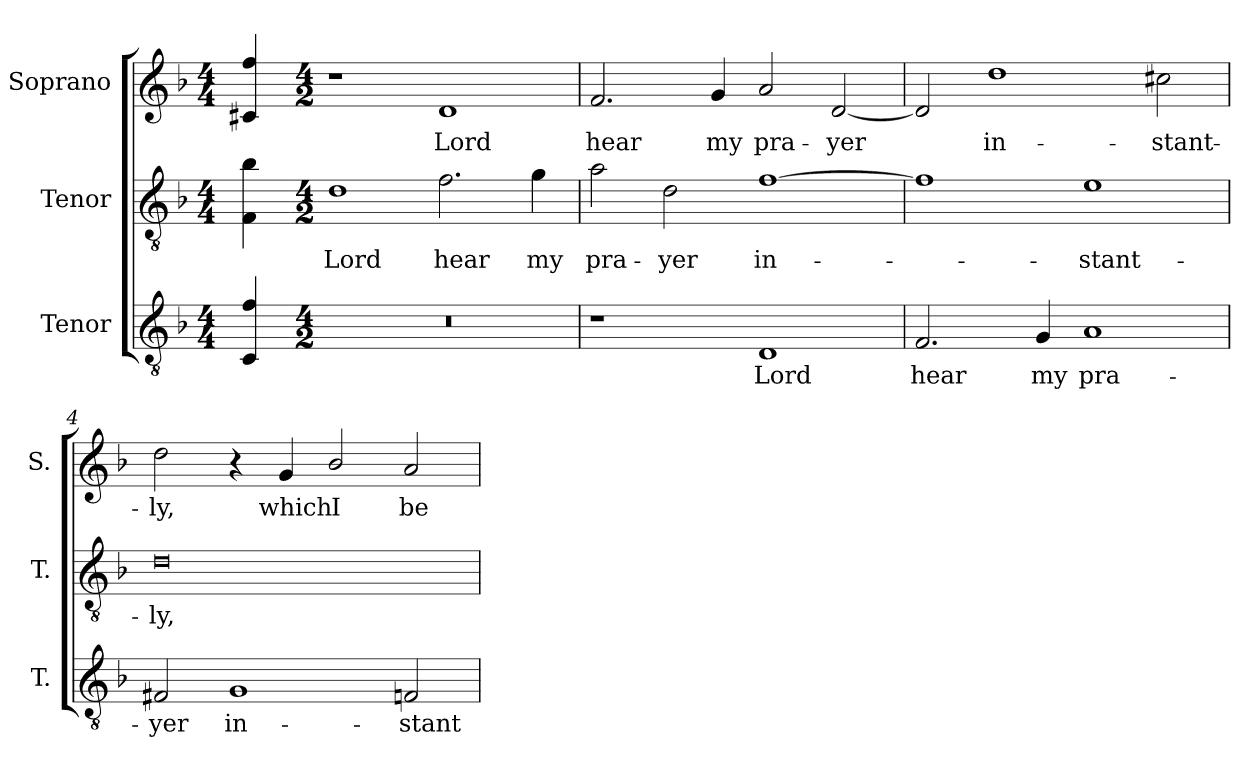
**kern	**text	**kern	**text	**kern	**text
*part3	*part3	*part2	*part2	*part1	*part1
*staff3	*staff3	*staff2	*staff2	*staff1	*staff1
*I"Tenor	*	*I"Tenor	*	*I"Soprano	*
*I'T.	*	*I'T.	*	*I'S.	*
!!LO:PB:g=z
*clefGv2	*	*clefGv2	*	*clefG2	*
*ITrd7c12	*	*ITrd7c12	*	*	*
*k[b-]	*	*k[b-]	*	*k[b-]	*
*F:	*	*F:	*	*F:	*
*M4/4	*	*M4/4	*	*M4/4	*
=	=	=	=	=	=
4CCi/ 4Fi	.	4FFi\ 4B-i	.	4c#Xi/ 4ffi	.
=1-	=1-	=1-	=1-	=1-	=1-
*M4/2	*	*M4/2	*	*M4/2	*
!LO:N:vis=1	!	!	!	!	!
!	!	!	!LO:LY:b:color=#000000	!	!
0r	.	1Di	Lord	1r	.
!	!	!	!LO:LY:b:color=#000000	!	!
!	!	!	!	!	!LO:LY:b:color=#000000
.	.	2.Fi\	hear	1di	Lord
!	!	!	!LO:LY:b:color=#000000	!	!
.	.	4Gi\	my	.	.
=2	=2	=2	=2	=2	=2
!	!	!	!LO:LY:b:color=#000000	!	!
!	!	!	!	!	!LO:LY:b:color=#000000
1r	.	2Ai\	pra-	2.fi/	hear
!	!	!	!LO:LY:b:color=#000000	!	!
.	.	2Di\	-yer	.	.
!	!	!	!	!	!LO:LY:b:color=#000000
.	.	.	.	4gi/	my
!	!LO:LY:b:color=#000000	!	!	!	!
!	!	!	!LO:LY:b:color=#000000	!	!
!	!	!	!	!	!LO:LY:b:color=#000000
1DDi	Lord	[1Fi	in-	2ai/	pra-
!	!	!	!	!	!LO:LY:b:color=#000000
.	.	.	.	[2di/	-yer
=3	=3	=3	=3	=3	=3
!	!LO:LY:b:color=#000000	!	!	!	!
2.FFi/	hear	1Fi]	.	2di/]	.
!	!	!	!	!	!LO:LY:b:color=#000000
.	.	.	.	1ddi	in-
!	!LO:LY:b:color=#000000	!	!	!	!
4GGi/	my	.	.	.	.
!	!LO:LY:b:color=#000000	!	!	!	!
!	!	!	!LO:LY:b:color=#000000	!	!
1AAi	pra-	1Ei	-stant-	.	.
!	!	!	!	!	!LO:LY:b:color=#000000
.	.	.	.	2cc#Xi\	-stant-
=4	=4	=4	=4	=4	=4
!	!LO:LY:b:color=#000000	!	!	!	!
!	!	!	!LO:LY:b:color=#000000	!	!
!	!	!	!	!	!LO:LY:b:color=#000000
2FF#Xi/	-yer	0Di	-ly,	2ddi\	-ly,
!	!LO:LY:b:color=#000000	!	!	!	!
1GGi	in-	.	.	4r	.
!	!	!	!	!	!LO:LY:b:color=#000000
.	.	.	.	4gi/	which
!	!	!	!	!	!LO:LY:b:color=#000000
.	.	.	.	2b-i/	I
!	!LO:LY:b:color=#000000	!	!	!	!
!	!	!	!	!	!LO:LY:b:color=#000000
2FFni/	-stant-	.	.	2ai/	be-
=	=	=	=	=	=
*-	*-	*-	*-	*-	*-
